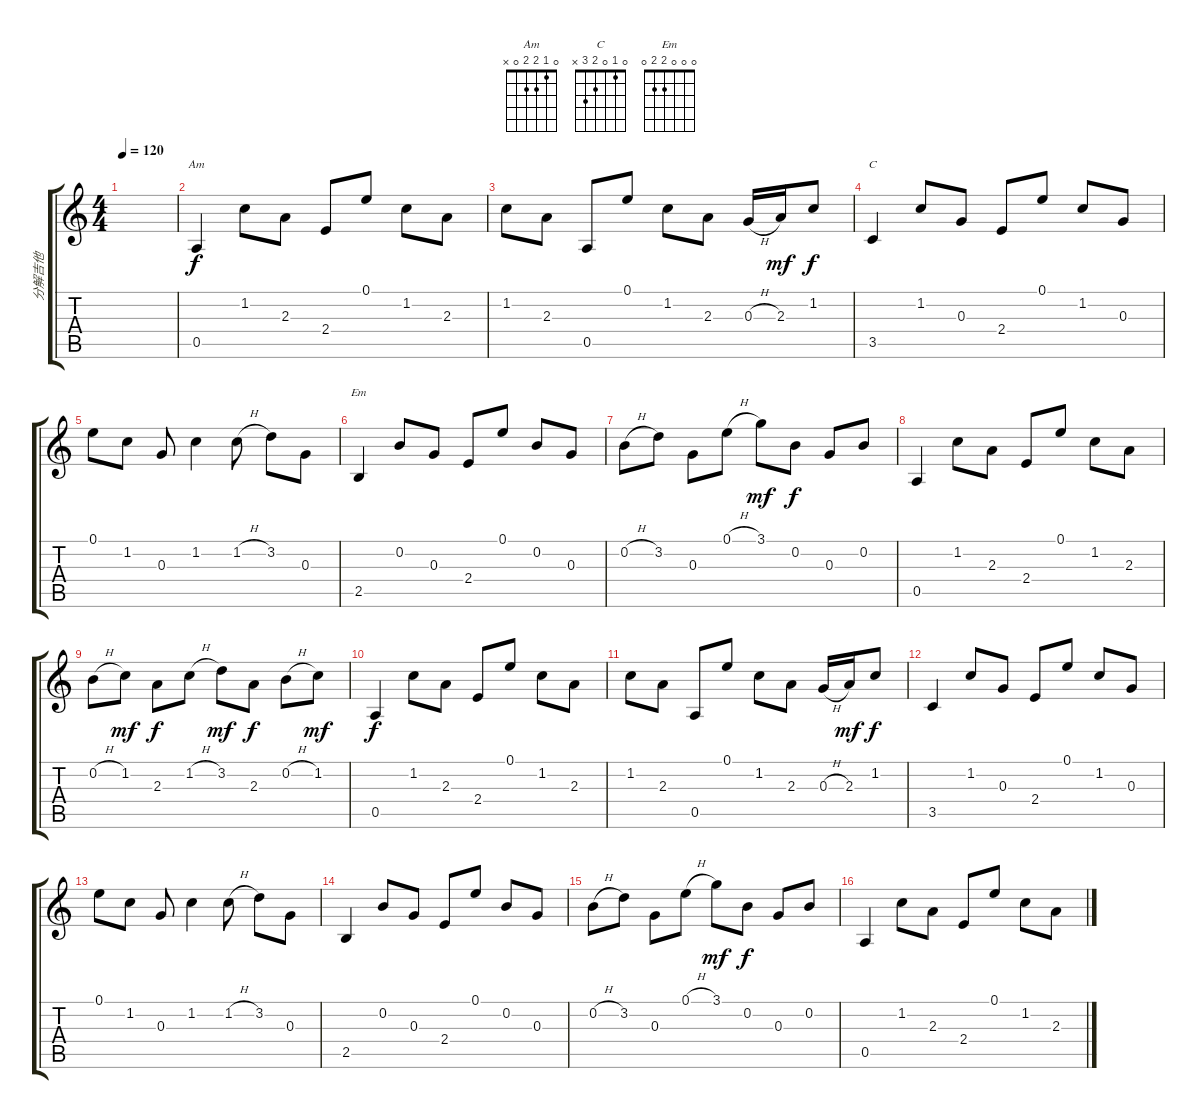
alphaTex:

\track ("分解吉他" "分解吉他") {instrument acousticguitarsteel}
\staff {score tabs}
\tuning (E4 B3 G3 D3 A2 E2) {hide}
\chord ("Am" 0 1 2 2 0 x)
\chord ("C" 0 1 0 2 3 x)
\chord ("Em" 0 0 0 2 2 0)
\ts (4 4)
\tempo 120
\clef g2
\ks c
|
0.5.4{ch "Am"} 1.2.8 2.3.8 2.4.8 0.1.8 1.2.8 2.3.8 |
1.2.8 2.3.8 0.5.8 0.1.8 1.2.8 2.3.8 0.3{h}.16 2.3.16{dy mf} 1.2.8{dy f} |
3.5.4{ch "C"} 1.2.8 0.3.8 2.4.8 0.1.8 1.2.8 0.3.8 |
0.1.8 1.2.8 0.3.8 1.2.4 1.2{h}.8 3.2.8 0.3.8 |
2.5.4{ch "Em"} 0.2.8 0.3.8 2.4.8 0.1.8 0.2.8 0.3.8 |
0.2{h}.8 3.2.8 0.3.8 0.1{h}.8 3.1.8{dy mf} 0.2.8{dy f} 0.3.8 0.2.8 |
0.5.4 1.2.8 2.3.8 2.4.8 0.1.8 1.2.8 2.3.8 |
0.2{h}.8 1.2.8{dy mf} 2.3.8{dy f} 1.2{h}.8 3.2.8{dy mf} 2.3.8{dy f} 0.2{h}.8 1.2.8{dy mf} |
0.5.4{dy f} 1.2.8 2.3.8 2.4.8 0.1.8 1.2.8 2.3.8 |
1.2.8 2.3.8 0.5.8 0.1.8 1.2.8 2.3.8 0.3{h}.16 2.3.16{dy mf} 1.2.8{dy f} |
3.5.4 1.2.8 0.3.8 2.4.8 0.1.8 1.2.8 0.3.8 |
0.1.8 1.2.8 0.3.8 1.2.4 1.2{h}.8 3.2.8 0.3.8 |
2.5.4 0.2.8 0.3.8 2.4.8 0.1.8 0.2.8 0.3.8 |
0.2{h}.8 3.2.8 0.3.8 0.1{h}.8 3.1.8{dy mf} 0.2.8{dy f} 0.3.8 0.2.8 |
0.5.4 1.2.8 2.3.8 2.4.8 0.1.8 1.2.8 2.3.8
